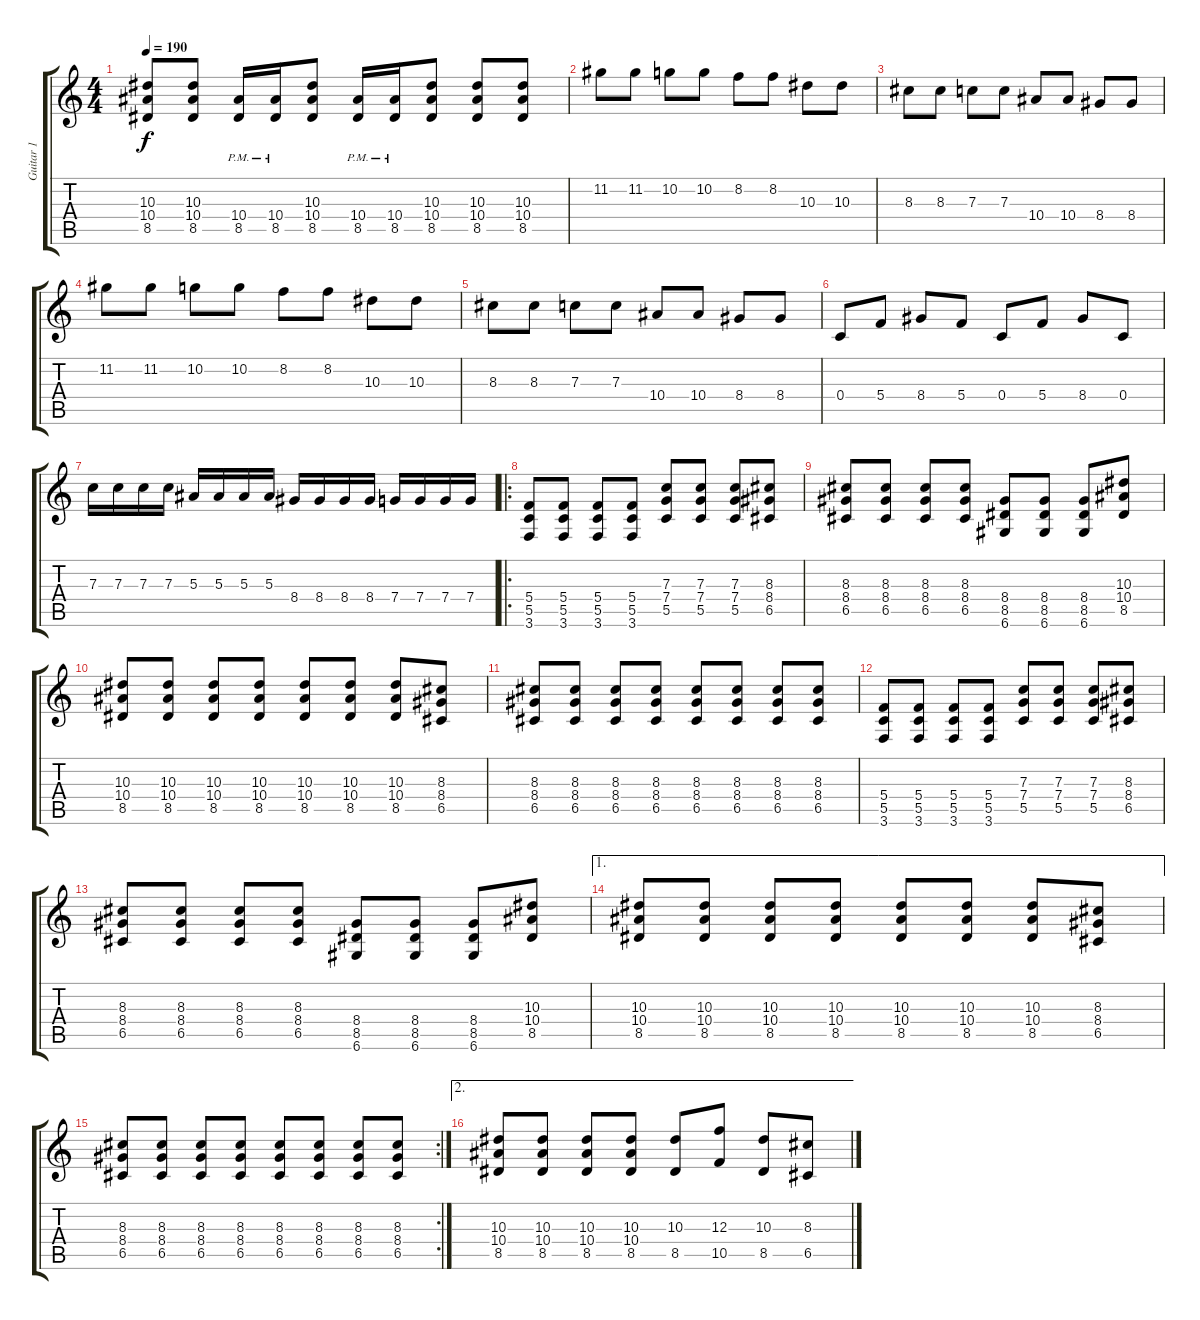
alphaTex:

\track ("Guitar 1" "Guitar 1") {mute instrument distortionguitar}
\staff {score tabs}
\tuning (D4 A3 F3 C3 G2 D2) {hide}
\ts (4 4)
\tempo 190
\clef g2
\ks c
(10.3 10.4 8.5).8{dy f} (10.3 10.4 8.5).8 (10.4{pm} 8.5{pm}).16 (10.4{pm} 8.5{pm}).16 (10.3 10.4 8.5).8 (10.4{pm} 8.5{pm}).16 (10.4{pm} 8.5{pm}).16 (10.3 10.4 8.5).8 (10.3 10.4 8.5).8 (10.3 10.4 8.5).8 |
11.2.8 11.2.8 10.2.8 10.2.8 8.2.8 8.2.8 10.3.8 10.3.8 |
8.3.8 8.3.8 7.3.8 7.3.8 10.4.8 10.4.8 8.4.8 8.4.8 |
11.2.8 11.2.8 10.2.8 10.2.8 8.2.8 8.2.8 10.3.8 10.3.8 |
8.3.8 8.3.8 7.3.8 7.3.8 10.4.8 10.4.8 8.4.8 8.4.8 |
0.4.8 5.4.8 8.4.8 5.4.8 0.4.8 5.4.8 8.4.8 0.4.8 |
7.3.16 7.3.16 7.3.16 7.3.16 5.3.16 5.3.16 5.3.16 5.3.16 8.4.16 8.4.16 8.4.16 8.4.16 7.4.16 7.4.16 7.4.16 7.4.16 |
\ro
(5.4 5.5 3.6).8 (5.4 5.5 3.6).8 (5.4 5.5 3.6).8 (5.4 5.5 3.6).8 (7.3 7.4 5.5).8 (7.3 7.4 5.5).8 (7.3 7.4 5.5).8 (8.3 8.4 6.5).8 |
(8.3 8.4 6.5).8 (8.3 8.4 6.5).8 (8.3 8.4 6.5).8 (8.3 8.4 6.5).8 (8.4 8.5 6.6).8 (8.4 8.5 6.6).8 (8.4 8.5 6.6).8 (10.3 10.4 8.5).8 |
(10.3 10.4 8.5).8 (10.3 10.4 8.5).8 (10.3 10.4 8.5).8 (10.3 10.4 8.5).8 (10.3 10.4 8.5).8 (10.3 10.4 8.5).8 (10.3 10.4 8.5).8 (8.3 8.4 6.5).8 |
(8.3 8.4 6.5).8 (8.3 8.4 6.5).8 (8.3 8.4 6.5).8 (8.3 8.4 6.5).8 (8.3 8.4 6.5).8 (8.3 8.4 6.5).8 (8.3 8.4 6.5).8 (8.3 8.4 6.5).8 |
(5.4 5.5 3.6).8 (5.4 5.5 3.6).8 (5.4 5.5 3.6).8 (5.4 5.5 3.6).8 (7.3 7.4 5.5).8 (7.3 7.4 5.5).8 (7.3 7.4 5.5).8 (8.3 8.4 6.5).8 |
(8.3 8.4 6.5).8 (8.3 8.4 6.5).8 (8.3 8.4 6.5).8 (8.3 8.4 6.5).8 (8.4 8.5 6.6).8 (8.4 8.5 6.6).8 (8.4 8.5 6.6).8 (10.3 10.4 8.5).8 |
\ae 1
(10.3 10.4 8.5).8 (10.3 10.4 8.5).8 (10.3 10.4 8.5).8 (10.3 10.4 8.5).8 (10.3 10.4 8.5).8 (10.3 10.4 8.5).8 (10.3 10.4 8.5).8 (8.3 8.4 6.5).8 |
\rc 2
(8.3 8.4 6.5).8 (8.3 8.4 6.5).8 (8.3 8.4 6.5).8 (8.3 8.4 6.5).8 (8.3 8.4 6.5).8 (8.3 8.4 6.5).8 (8.3 8.4 6.5).8 (8.3 8.4 6.5).8 |
\ae 2
(10.3 10.4 8.5).8 (10.3 10.4 8.5).8 (10.3 10.4 8.5).8 (10.3 10.4 8.5).8 (10.3 8.5).8 (12.3 10.5).8 (10.3 8.5).8 (8.3 6.5).8
